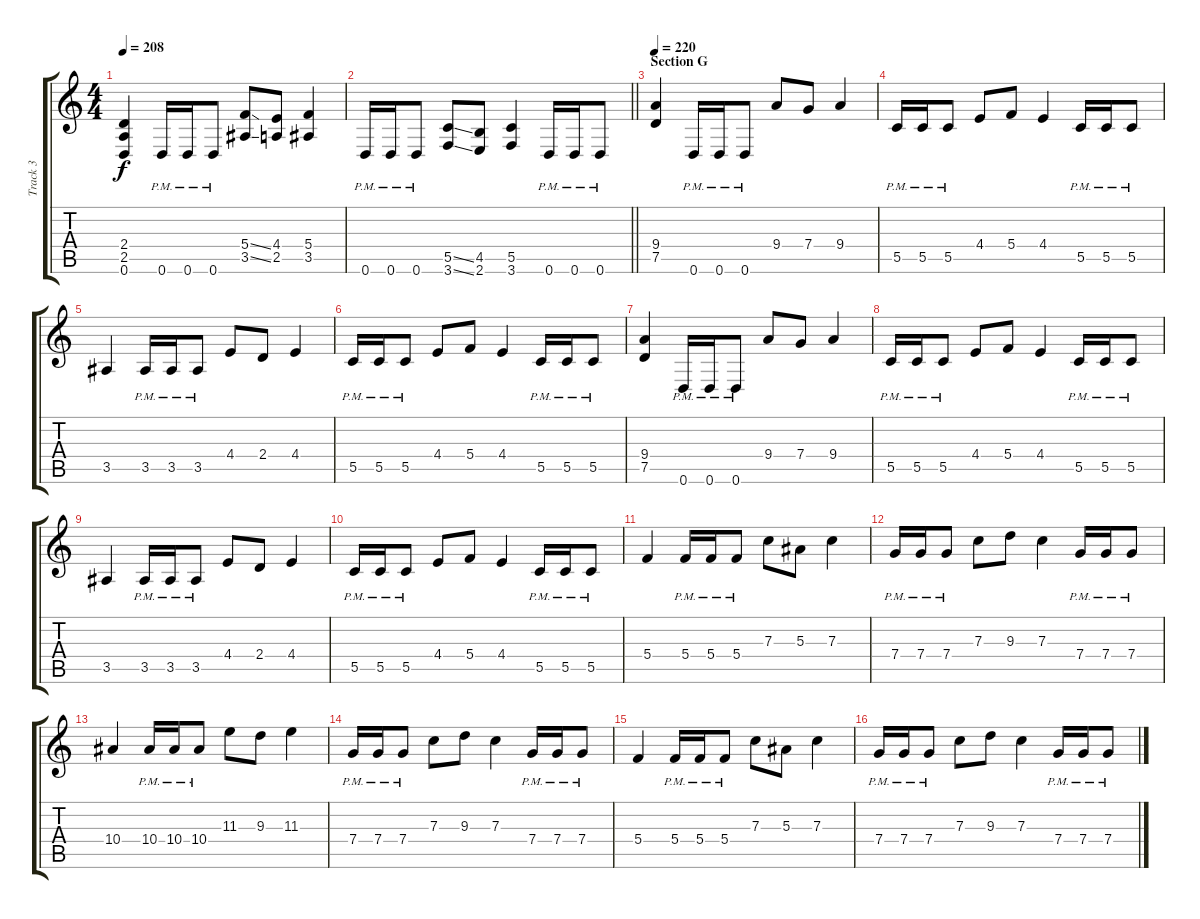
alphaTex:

\track ("Track 3" "Track 3") {instrument distortionguitar}
\staff {score tabs}
\tuning (D4 A3 F3 C3 G2 D2) {hide}
\ts (4 4)
\tempo 208
\clef g2
\ks c
(2.4 2.5 0.6).4{dy f} 0.6{pm}.16 0.6{pm}.16 0.6{pm}.8 (5.4{ss} 3.5{ss}).8 (4.4 2.5).8 (5.4 3.5).4 |
\barLineRight lightlight
0.6{pm}.16 0.6{pm}.16 0.6{pm}.8 (5.5{ss} 3.6{ss}).8 (4.5 2.6).8 (5.5 3.6).4 0.6{pm}.16 0.6{pm}.16 0.6{pm}.8 |
\section ("" "Section G")
\tempo 220
(9.4 7.5).4 0.6{pm}.16 0.6{pm}.16 0.6{pm}.8 9.4.8 7.4.8 9.4.4 |
5.5{pm}.16 5.5{pm}.16 5.5{pm}.8 4.4.8 5.4.8 4.4.4 5.5{pm}.16 5.5{pm}.16 5.5{pm}.8 |
3.5.4 3.5{pm}.16 3.5{pm}.16 3.5{pm}.8 4.4.8 2.4.8 4.4.4 |
5.5{pm}.16 5.5{pm}.16 5.5{pm}.8 4.4.8 5.4.8 4.4.4 5.5{pm}.16 5.5{pm}.16 5.5{pm}.8 |
(9.4 7.5).4 0.6{pm}.16 0.6{pm}.16 0.6{pm}.8 9.4.8 7.4.8 9.4.4 |
5.5{pm}.16 5.5{pm}.16 5.5{pm}.8 4.4.8 5.4.8 4.4.4 5.5{pm}.16 5.5{pm}.16 5.5{pm}.8 |
3.5.4 3.5{pm}.16 3.5{pm}.16 3.5{pm}.8 4.4.8 2.4.8 4.4.4 |
5.5{pm}.16 5.5{pm}.16 5.5{pm}.8 4.4.8 5.4.8 4.4.4 5.5{pm}.16 5.5{pm}.16 5.5{pm}.8 |
5.4.4 5.4{pm}.16 5.4{pm}.16 5.4{pm}.8 7.3.8 5.3.8 7.3.4 |
7.4{pm}.16 7.4{pm}.16 7.4{pm}.8 7.3.8 9.3.8 7.3.4 7.4{pm}.16 7.4{pm}.16 7.4{pm}.8 |
10.4.4 10.4{pm}.16 10.4{pm}.16 10.4{pm}.8 11.3.8 9.3.8 11.3.4 |
7.4{pm}.16 7.4{pm}.16 7.4{pm}.8 7.3.8 9.3.8 7.3.4 7.4{pm}.16 7.4{pm}.16 7.4{pm}.8 |
5.4.4 5.4{pm}.16 5.4{pm}.16 5.4{pm}.8 7.3.8 5.3.8 7.3.4 |
7.4{pm}.16 7.4{pm}.16 7.4{pm}.8 7.3.8 9.3.8 7.3.4 7.4{pm}.16 7.4{pm}.16 7.4{pm}.8
